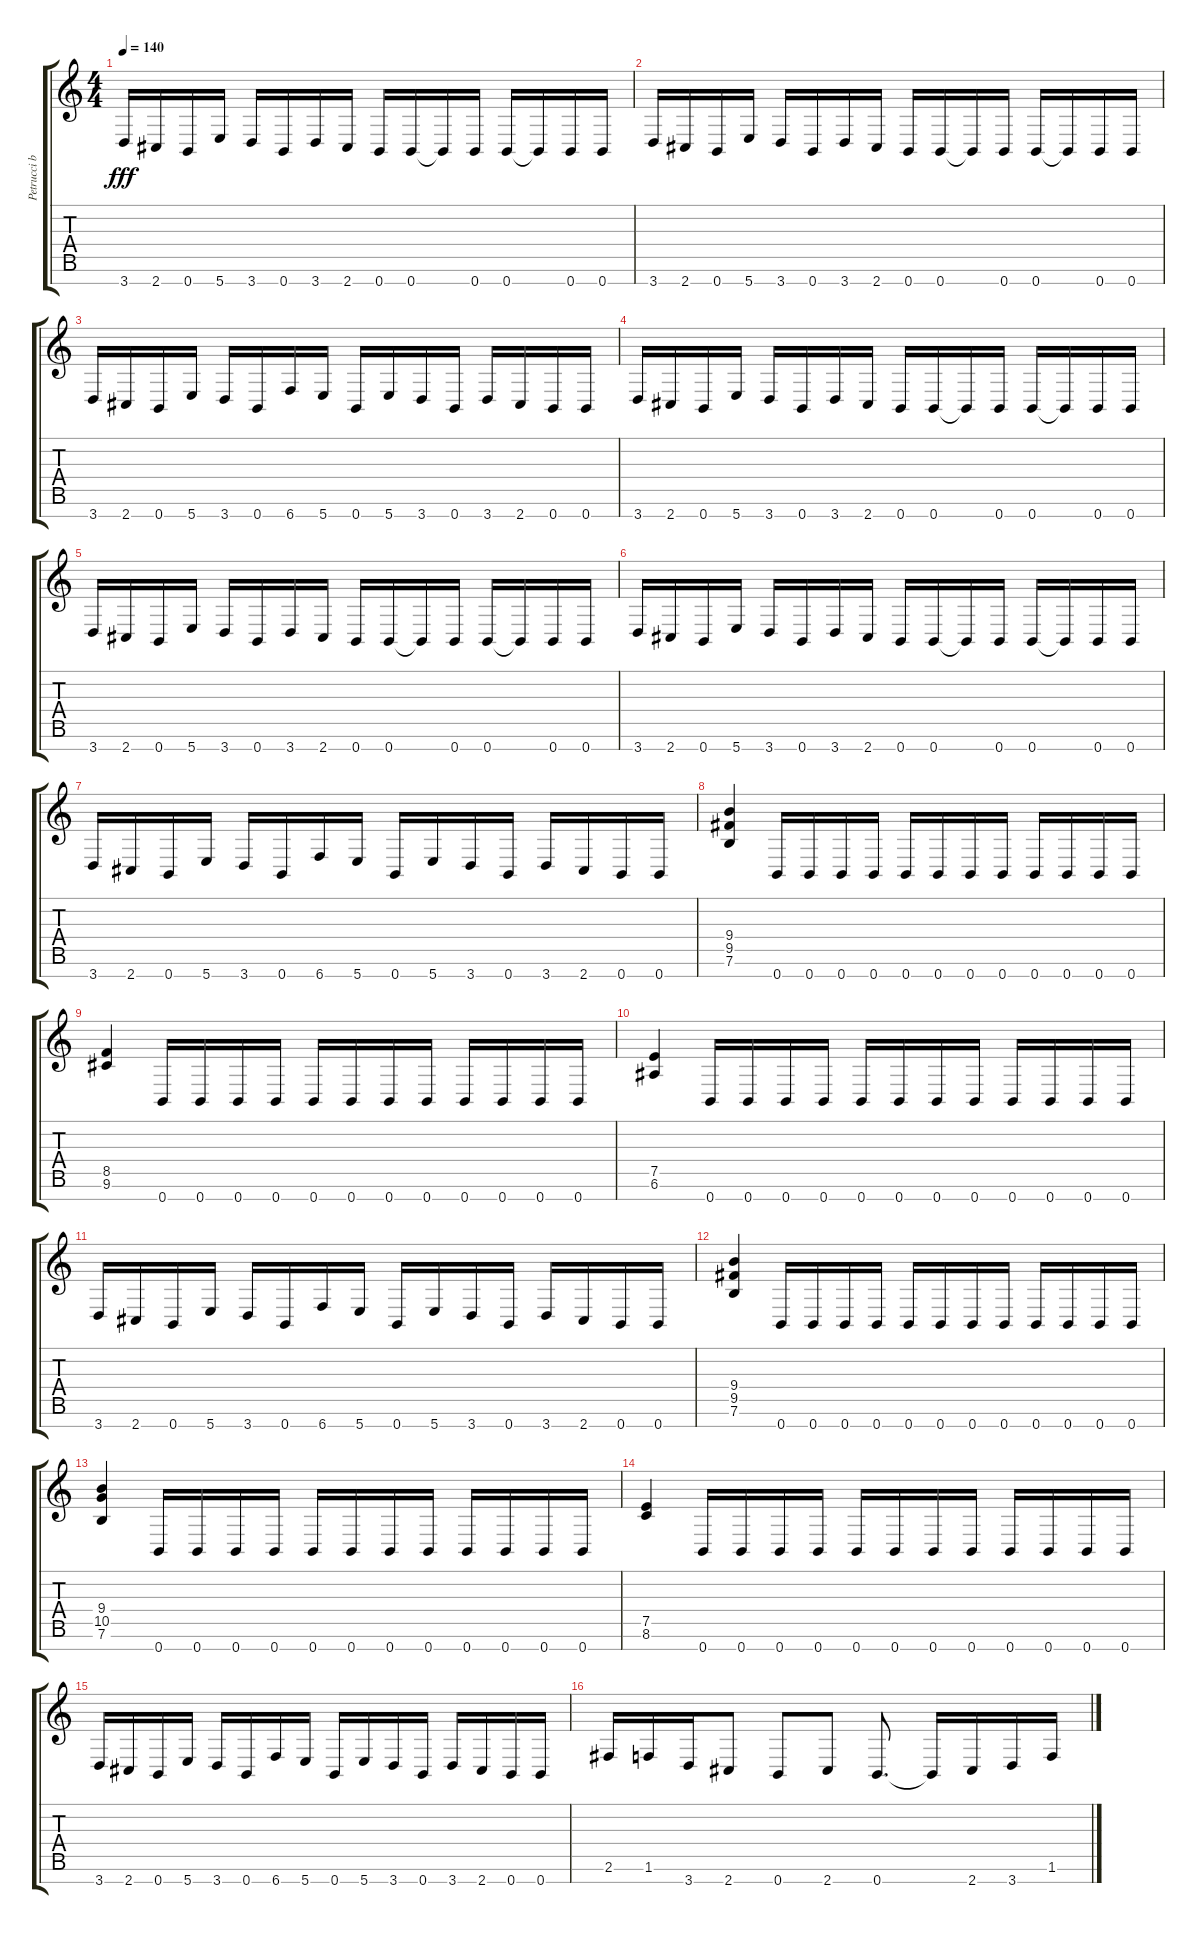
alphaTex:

\track ("Petrucci base 2" "Petrucci b") {instrument overdrivenguitar}
\staff {score tabs}
\tuning (E4 B3 G3 D3 A2 E2 B1) {hide}
\ts (4 4)
\tempo 140
\clef g2
\ks c
3.7.16{dy fff} 2.7.16 0.7.16 5.7.16 3.7.16 0.7.16 3.7.16 2.7.16 0.7.16 0.7.16 0.7{t}.16 0.7.16 0.7.16 0.7{t}.16 0.7.16 0.7.16 |
3.7.16 2.7.16 0.7.16 5.7.16 3.7.16 0.7.16 3.7.16 2.7.16 0.7.16 0.7.16 0.7{t}.16 0.7.16 0.7.16 0.7{t}.16 0.7.16 0.7.16 |
3.7.16 2.7.16 0.7.16 5.7.16 3.7.16 0.7.16 6.7.16 5.7.16 0.7.16 5.7.16 3.7.16 0.7.16 3.7.16 2.7.16 0.7.16 0.7.16 |
3.7.16 2.7.16 0.7.16 5.7.16 3.7.16 0.7.16 3.7.16 2.7.16 0.7.16 0.7.16 0.7{t}.16 0.7.16 0.7.16 0.7{t}.16 0.7.16 0.7.16 |
3.7.16 2.7.16 0.7.16 5.7.16 3.7.16 0.7.16 3.7.16 2.7.16 0.7.16 0.7.16 0.7{t}.16 0.7.16 0.7.16 0.7{t}.16 0.7.16 0.7.16 |
3.7.16 2.7.16 0.7.16 5.7.16 3.7.16 0.7.16 3.7.16 2.7.16 0.7.16 0.7.16 0.7{t}.16 0.7.16 0.7.16 0.7{t}.16 0.7.16 0.7.16 |
3.7.16 2.7.16 0.7.16 5.7.16 3.7.16 0.7.16 6.7.16 5.7.16 0.7.16 5.7.16 3.7.16 0.7.16 3.7.16 2.7.16 0.7.16 0.7.16 |
(9.4 9.5 7.6).4 0.7.16 0.7.16 0.7.16 0.7.16 0.7.16 0.7.16 0.7.16 0.7.16 0.7.16 0.7.16 0.7.16 0.7.16 |
(8.5 9.6).4 0.7.16 0.7.16 0.7.16 0.7.16 0.7.16 0.7.16 0.7.16 0.7.16 0.7.16 0.7.16 0.7.16 0.7.16 |
(7.5 6.6).4 0.7.16 0.7.16 0.7.16 0.7.16 0.7.16 0.7.16 0.7.16 0.7.16 0.7.16 0.7.16 0.7.16 0.7.16 |
3.7.16 2.7.16 0.7.16 5.7.16 3.7.16 0.7.16 6.7.16 5.7.16 0.7.16 5.7.16 3.7.16 0.7.16 3.7.16 2.7.16 0.7.16 0.7.16 |
(9.4 9.5 7.6).4 0.7.16 0.7.16 0.7.16 0.7.16 0.7.16 0.7.16 0.7.16 0.7.16 0.7.16 0.7.16 0.7.16 0.7.16 |
(9.4 10.5 7.6).4 0.7.16 0.7.16 0.7.16 0.7.16 0.7.16 0.7.16 0.7.16 0.7.16 0.7.16 0.7.16 0.7.16 0.7.16 |
(7.5 8.6).4 0.7.16 0.7.16 0.7.16 0.7.16 0.7.16 0.7.16 0.7.16 0.7.16 0.7.16 0.7.16 0.7.16 0.7.16 |
3.7.16 2.7.16 0.7.16 5.7.16 3.7.16 0.7.16 6.7.16 5.7.16 0.7.16 5.7.16 3.7.16 0.7.16 3.7.16 2.7.16 0.7.16 0.7.16 |
2.6.16 1.6.16 3.7.16 2.7.8 0.7.8 2.7.8 0.7.8{d} 0.7{t}.16 2.7.16 3.7.16 1.6.16
